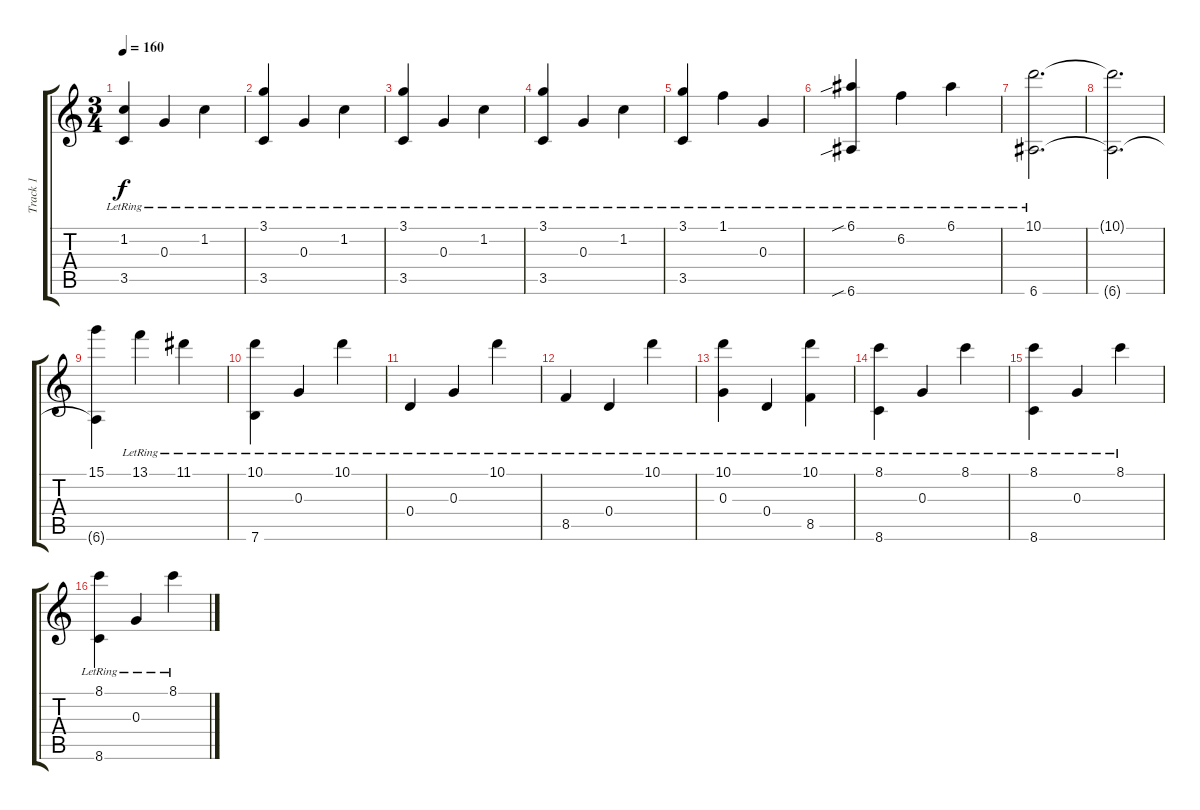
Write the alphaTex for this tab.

\track ("Track 1" "Track 1") {instrument acousticguitarsteel}
\staff {score tabs}
\tuning (E4 B3 G3 D3 A2 E2) {hide}
\ts (3 4)
\tempo 160
\clef g2
\ks c
(1.2{lr} 3.5{lr}).4{dy f} 0.3{lr}.4 1.2{lr}.4 |
(3.1{lr} 3.5{lr}).4 0.3{lr}.4 1.2{lr}.4 |
(3.1{lr} 3.5{lr}).4 0.3{lr}.4 1.2{lr}.4 |
(3.1{lr} 3.5{lr}).4 0.3{lr}.4 1.2{lr}.4 |
(3.1{lr} 3.5{lr}).4 1.1{lr}.4 0.3{lr}.4 |
(6.1{sib lr} 6.6{sib lr}).4 6.2{lr}.4 6.1{lr}.4 |
(10.1 6.6{lr}).2{d} |
(10.1{t} 6.6{t}).2{d} |
(15.1 6.6{t}).4 13.1{lr}.4 11.1{lr}.4 |
(10.1{lr} 7.6{lr}).4 0.3{lr}.4 10.1{lr}.4 |
0.4{lr}.4 0.3{lr}.4 10.1{lr}.4 |
8.5{lr}.4 0.4{lr}.4 10.1{lr}.4 |
(10.1{lr} 0.3{lr}).4 0.4{lr}.4 (10.1 8.5{lr}).4 |
(8.1{lr} 8.6{lr}).4 0.3{lr}.4 8.1{lr}.4 |
(8.1{lr} 8.6{lr}).4 0.3{lr}.4 8.1{lr}.4 |
(8.1{lr} 8.6{lr}).4 0.3{lr}.4 8.1{lr}.4
